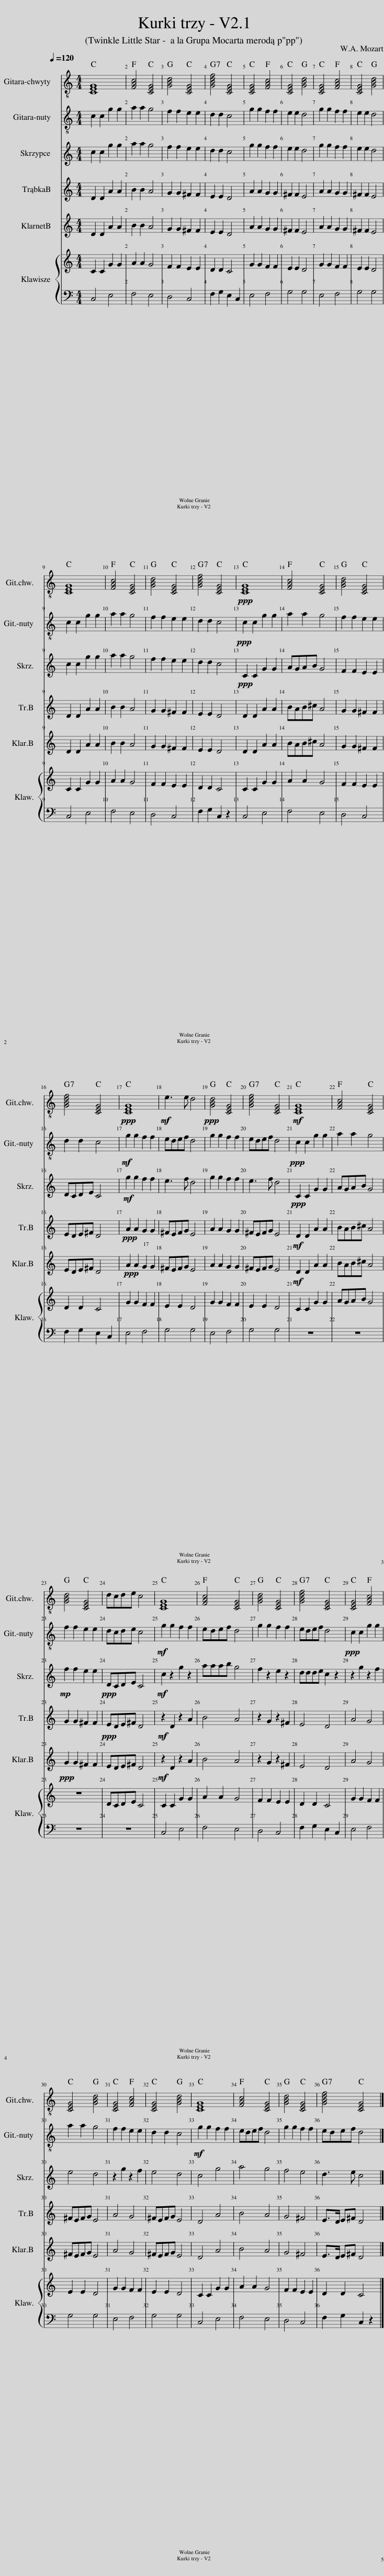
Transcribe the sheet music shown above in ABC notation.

X:1
%%score 1 2 3 4 5 { 6 | 7 }
L:1/8
Q:1/4=120
M:4/4
I:linebreak $
K:C
V:1 treble-8
V:2 treble-8
V:3 treble
V:4 treble transpose=-2
V:5 treble transpose=-2
V:6 treble
V:7 bass
V:1
 [CEG]8 | [FAc]4 [CEG]4 | [GBd]4 [CEG]4 | [GBdf]4 [CEG]4 | [CEG]4 [FAc]4 | %5
 [CEG]4 [GBd]4 | [CEG]4 [FAc]4 | [CEG]4 [GBd]4 |$ [CEG]8 | [FAc]4 [CEG]4 | %10
 [GBd]4 [CEG]4 | [GBdf]4 [CEG]4 |!ppp! [CEG]8 | [FAc]4 [CEG]4 | [GBd]4 [CEG]4 |$ %15
 [GBdf]4 [CEG]4 |!ppp! [CEG]8 |!mf! e3 e d4 |!ppp! [GBd]4 [CEG]4 | [GBdf]4 [CEG]4 | %20
!mf! [CEG]8 | [FAc]4 [CEG]4 |$ [GBd]4 [CEG]4 | dcde c4 | [CEG]8 | %25
 [FAc]4 [CEG]4 | [GBd]4 [CEG]4 | [GBdf]4 [CEG]4 | [CEG]4 [FAc]4 |$ [CEG]4 [GBd]4 | %30
 [CEG]4 [FAc]4 | [CEG]4 [GBd]4 | [CEG]8 | [FAc]4 [CEG]4 | [GBd]4 [CEG]4 | %35
 [GBdf]4 [CEG]4 |] %36
V:2
 c2 c2 g2 g2 | a2 a2 g4 | f2 f2 e2 e2 | d2 d2 c4 | g2 g2 f2 f2 | %5
 e2 e2 d4 | g2 g2 f2 f2 | e2 e2 d4 |$ c2 c2 g2 g2 | a2 a2 g4 | %10
 f2 f2 e2 e2 | d2 d2 c4 |!ppp! c2 c2 g2 g2 | a2 a2 g4 | f2 f2 e2 e2 |$ %15
 d2 d2 c4 |!mf! g2 g2 f2 f2 | edef d4 | g2 g2 f2 f2 | edef d4 | %20
!ppp! c2 c2 g2 g2 | a2 a2 g4 |$ f2 f2 e2 e2 | dcde c4 |!mf! g2 g2 f2 f2 | %25
 edef d4 | g2 g2 f2 f2 | edef d4 |!ppp! c2 c2 g2 g2 |$ a2 a2 g4 | %30
 f2 f2 e2 e2 | d2 d2 c4 |!mf! g2 g2 f2 f2 | edef d4 | g2 g2 f2 f2 | %35
 edef d4 |] %36
V:3
 c2 c2 g2 g2 | a2 a2 g4 | f2 f2 e2 e2 | d2 d2 c4 | g2 g2 f2 f2 | %5
 e2 e2 d4 | g2 g2 f2 f2 | e2 e2 d4 |$ c2 c2 g2 g2 | a2 a2 g4 | %10
 f2 f2 e2 e2 | d2 d2 c4 |!ppp! C2 C2 G2 G2 | AGAB G4 | F2 F2 E2 E2 |$ %15
 DCDE C4 |!mf! g2 g2 f2 f2 | e3 f d4 | g2 g2 f2 f2 | e3 f d4 | %20
!ppp! C2 C2 G2 G2 | AGAB G4 |$!mp! f2 f2 e2 e2 |!ppp! DCDE C4 |!mf! c2 z2 g2 z2 | %25
 aaab g4 | f2 z2 e2 z2 | ddde c2 z2 | z2 g2 z2 f2 |$ e4 d4 | %30
 z2 g2 z2 f2 | e4 d4 | c4 g4 | a4 g4 | f4 e4 | %35
 d3 e c4 |] %36
V:4
 D2 D2 A2 A2 | B2 B2 A4 | G2 G2 ^F2 F2 | E2 E2 D4 | A2 A2 G2 G2 | %5
 ^F2 F2 E4 | A2 A2 G2 G2 | ^F2 F2 E4 |$ D2 D2 A2 A2 | B2 B2 A4 | %10
 G2 G2 ^F2 F2 | E2 E2 D4 | D2 D2 A2 A2 | BAB^c A4 | G2 G2 ^F2 F2 |$ %15
 EDE^F D4 |!ppp! A2 A2 G2 G2 | ^FEFG E4 | A2 A2 G2 G2 | ^FEFG E4 | %20
!mf! D2 D2 A2 A2 | BAB^c A4 |$ G2 G2 ^F2 F2 |!ppp! EDE^F D4 |!mf! z2 D2 z2 A2 | %25
 B4 A4 | z2 G2 z2 ^F2 | E4 D4 | A4 G4 |$ ^FEFG E4 | %30
 A4 G4 | ^FEFG E4 | D4 A4 | B4 A4 | G4 ^F4 | %35
 E>D E^F D4 |] %36
V:5
 D2 D2 A2 A2 | B2 B2 A4 | G2 G2 ^F2 F2 | E2 E2 D4 | A2 A2 G2 G2 | %5
 ^F2 F2 E4 | A2 A2 G2 G2 | ^F2 F2 E4 |$ D2 D2 A2 A2 | B2 B2 A4 | %10
 G2 G2 ^F2 F2 | E2 E2 D4 | D2 D2 A2 A2 | BAB^c A4 | G2 G2 ^F2 F2 |$ %15
 EDE^F D4 |!ppp! A2 A2 G2 G2 | ^FEFG E4 | A2 A2 G2 G2 | ^FEFG E4 | %20
!mf! D2 D2 A2 A2 | BAB^c A4 |$!ppp! G2 G2 ^F2 F2 | EDE^F D4 |!mf! z2 D2 z2 A2 | %25
 B4 A4 | z2 G2 z2 ^F2 | E4 D4 | A4 G4 |$ ^FEFG E4 | %30
 A4 G4 | ^FEFG E4 | D4 A4 | B4 A4 | G4 ^F4 | %35
 E>D E^F D4 |] %36
V:6
 C2 C2 G2 G2 | A2 A2 G4 | F2 F2 E2 E2 | D2 D2 C4 | G2 G2 F2 F2 | %5
 E2 E2 D4 | G2 G2 F2 F2 | E2 E2 D4 |$ C2 C2 G2 G2 | A2 A2 G4 | %10
 F2 F2 E2 E2 | D2 D2 C4 | C2 C2 G2 G2 | A2 A2 G4 | F2 F2 E2 E2 |$ %15
 D2 D2 C4 | G2 G2 F2 F2 | E2 E2 D4 | G2 G2 F2 F2 | E2 E2 D4 | %20
 C2 C2 G2 G2 | AGAB G4 |$ z8 | DCDE C4 | C2 C2 G2 G2 | %25
 A2 A2 G4 | F2 F2 E2 E2 | D2 D2 C4 | G2 G2 F2 F2 |$ E2 E2 D4 | %30
 G2 G2 F2 F2 | E2 E2 D4 | C2 C2 G2 G2 | A2 A2 G4 | F2 F2 E2 E2 | %35
 D2 D2 C4 |] %36
V:7
 C,4 E,4 | F,4 E,4 | D,4 C,4 | F,2 G,2 E,2 C,2 | E,4 F,4 | %5
 G,4 G,4 | E,4 F,4 | G,4 G,4 |$ C,4 E,4 | F,4 E,4 | %10
 D,4 C,4 | F,2 G,2 C,2 z2 | C,4 E,4 | F,4 E,4 | D,4 C,4 |$ %15
 F,2 G,2 E,2 C,2 | E,4 F,4 | G,4 G,4 | E,4 F,4 | G,4 G,4 | %20
 z8 | z8 |$ z8 | z8 | C,4 E,4 | %25
 F,4 E,4 | D,4 C,4 | F,2 G,2 E,2 C,2 | E,4 F,4 |$ G,4 G,4 | %30
 E,4 F,4 | G,4 G,4 | C,4 E,4 | F,4 E,4 | D,4 C,4 | %35
 F,2 G,2 C,2 z2 |] %36
